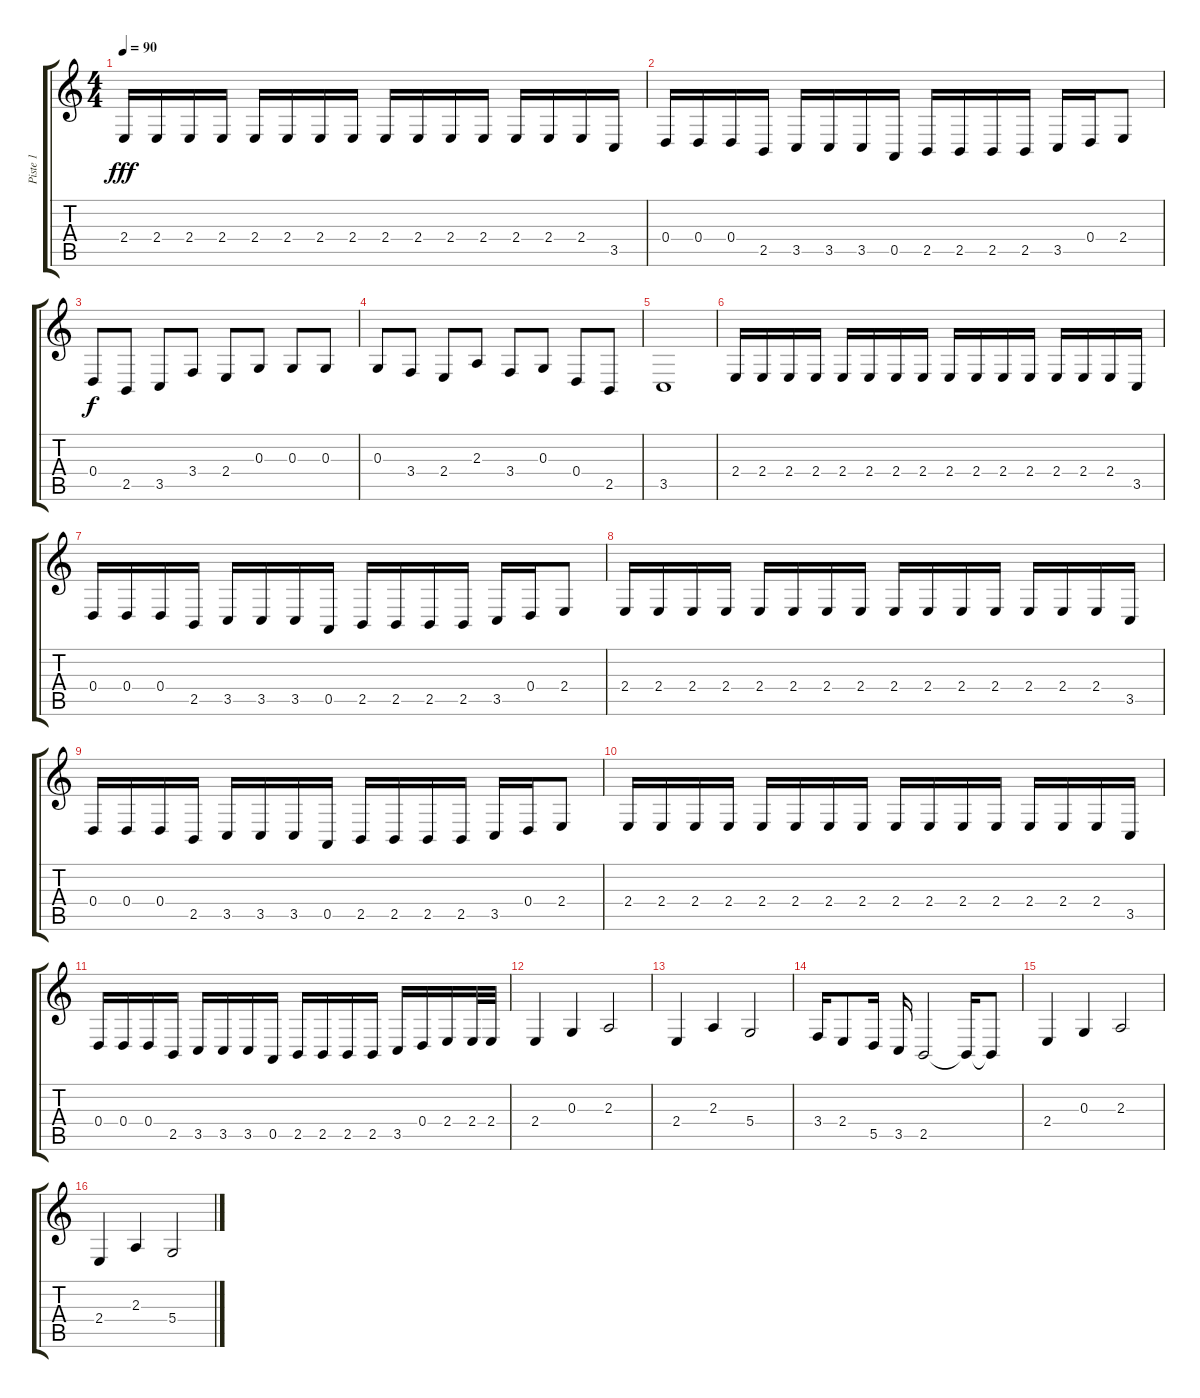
\track ("Piste 1" "Piste 1") {instrument lead2sawtooth}
\staff {score tabs}
\tuning (E4 B3 G3 D3 A2 E2) {hide}
\ts (4 4)
\tempo 90
\clef g2
\ks c
2.4.16{dy fff} 2.4.16 2.4.16 2.4.16 2.4.16 2.4.16 2.4.16 2.4.16 2.4.16 2.4.16 2.4.16 2.4.16 2.4.16 2.4.16 2.4.16 3.5.16 |
0.4.16 0.4.16 0.4.16 2.5.16 3.5.16 3.5.16 3.5.16 0.5.16 2.5.16 2.5.16 2.5.16 2.5.16 3.5.16 0.4.16 2.4.8 |
0.4.8{dy f} 2.5.8 3.5.8 3.4.8 2.4.8 0.3.8 0.3.8 0.3.8 |
0.3.8 3.4.8 2.4.8 2.3.8 3.4.8 0.3.8 0.4.8 2.5.8 |
3.5.1 |
2.4.16 2.4.16 2.4.16 2.4.16 2.4.16 2.4.16 2.4.16 2.4.16 2.4.16 2.4.16 2.4.16 2.4.16 2.4.16 2.4.16 2.4.16 3.5.16 |
0.4.16 0.4.16 0.4.16 2.5.16 3.5.16 3.5.16 3.5.16 0.5.16 2.5.16 2.5.16 2.5.16 2.5.16 3.5.16 0.4.16 2.4.8 |
2.4.16 2.4.16 2.4.16 2.4.16 2.4.16 2.4.16 2.4.16 2.4.16 2.4.16 2.4.16 2.4.16 2.4.16 2.4.16 2.4.16 2.4.16 3.5.16 |
0.4.16 0.4.16 0.4.16 2.5.16 3.5.16 3.5.16 3.5.16 0.5.16 2.5.16 2.5.16 2.5.16 2.5.16 3.5.16 0.4.16 2.4.8 |
2.4.16 2.4.16 2.4.16 2.4.16 2.4.16 2.4.16 2.4.16 2.4.16 2.4.16 2.4.16 2.4.16 2.4.16 2.4.16 2.4.16 2.4.16 3.5.16 |
0.4.16 0.4.16 0.4.16 2.5.16 3.5.16 3.5.16 3.5.16 0.5.16 2.5.16 2.5.16 2.5.16 2.5.16 3.5.16 0.4.16 2.4.16 2.4.32 2.4.32 |
2.4.4 0.3.4 2.3.2 |
2.4.4 2.3.4 5.4.2 |
3.4.16 2.4.8 5.5.16 3.5.16 2.5.2 2.5{t}.16 2.5{t}.8 |
2.4.4 0.3.4 2.3.2 |
2.4.4 2.3.4 5.4.2
